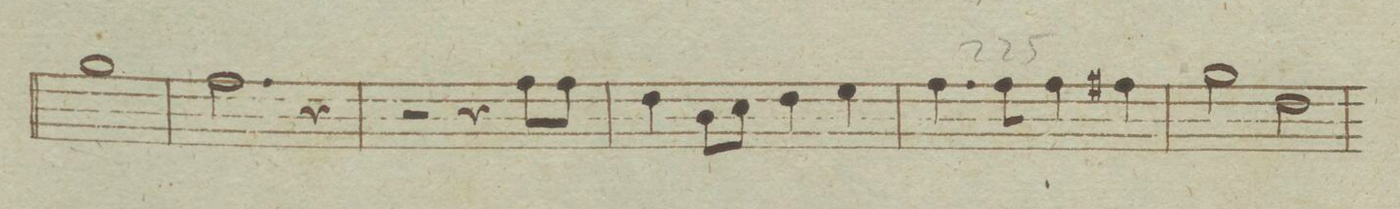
**kern	**dynam
*I"Clarinetto 1o. in B	*
*clefG2	*
*k[b-e-a-]	*
*met(c)	*
*M4/4	*
1ff	.
=218	=218
2.ee-\	.
4r	.
=219	=219
2r	.
4r	.
8ee-\L	.
8ee-\J	.
=220	=220
4cc\	.
8a-\L	.
8b-\J	.
4cc\	.
4dd\	.
=221	=221
4.ee-\	.
8ee-\	.
4ee-\	.
4eeX\	.
=222	=222
2ff\	.
2cc\	.
=223	=223
*-	*-
